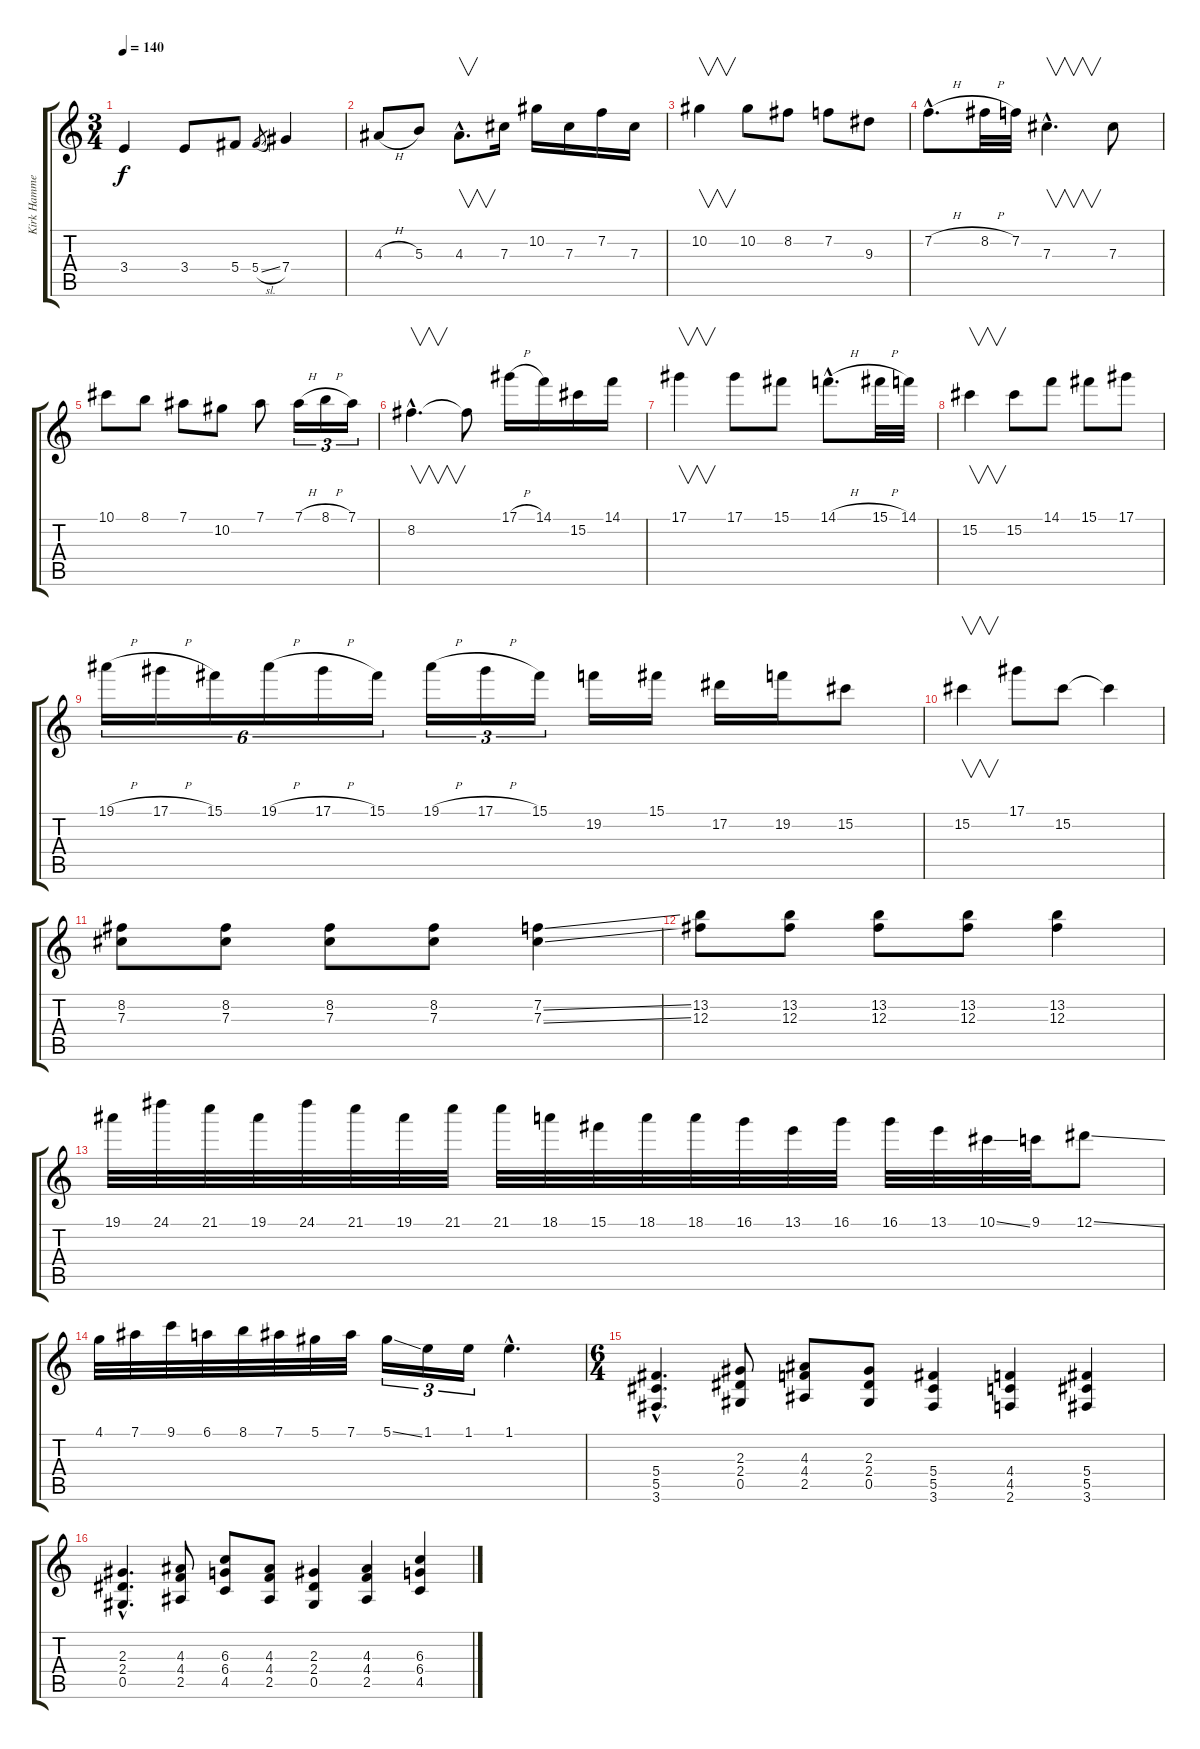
\track ("Kirk Hammet" "Kirk Hamme") {instrument electricguitarclean}
\staff {score tabs}
\tuning (Eb4 Bb3 Gb3 Db3 Ab2 Eb2) {hide}
\ts (3 4)
\tempo 140
\clef g2
\ks c
3.4.4{dy f} 3.4.8 5.4.8 5.4{sl}.8{gr} 7.4.4 |
4.3{h}.8 5.3.8 4.3{hac}.8{v d} 7.3.16{instrument distortionguitar} 10.2.16 7.3.16 7.2.16 7.3.16 |
10.2.4{v} 10.2.8 8.2.8 7.2.8 9.3.8 |
7.2{h hac}.8{d} 8.2{h}.32 7.2.32 7.3{hac}.4{v d} 7.3.8 |
10.1.8 8.1.8 7.1.8 10.2.8 7.1.8 7.1{h}.16{tu (3 2)} 8.1{h}.16{tu (3 2)} 7.1.16{tu (3 2)} |
8.2{hac}.4{v d} 8.2{t}.8 17.1{h}.16 14.1.16 15.2.16 14.1.16 |
17.1.4{v} 17.1.8 15.1.8 14.1{h hac}.8{d} 15.1{h}.32 14.1.32 |
15.2.4{v} 15.2.8 14.1.8 15.1.8 17.1.8 |
19.1{h}.16{tu (6 4)} 17.1{h}.16{tu (6 4)} 15.1.16{tu (6 4)} 19.1{h}.16{tu (6 4)} 17.1{h}.16{tu (6 4)} 15.1.16{tu (6 4)} 19.1{h}.16{tu (3 2)} 17.1{h}.16{tu (3 2)} 15.1.16{tu (3 2)} 19.2.16 15.1.16 17.2.16 19.2.16 15.2.8 |
15.2.4{v} 17.1.8 15.2.8 15.2{t}.4 |
(8.2 7.3).8 (8.2 7.3).8 (8.2 7.3).8 (8.2 7.3).8 (7.2{ss} 7.3{ss}).4 |
(13.2 12.3).8 (13.2 12.3).8 (13.2 12.3).8 (13.2 12.3).8 (13.2 12.3).4 |
19.1.32 24.1.32 21.1.32 19.1.32 24.1.32 21.1.32 19.1.32 21.1.32 21.1.32 18.1.32 15.1.32 18.1.32 18.1.32 16.1.32 13.1.32 16.1.32 16.1.32 13.1.32 10.1{ss}.32 9.1.32 12.1{ss}.8 |
4.1.32 7.1.32 9.1.32 6.1.32 8.1.32 7.1.32 5.1.32 7.1.32 5.1{ss}.16{tu (3 2)} 1.1.16{tu (3 2)} 1.1.16{tu (3 2)} 1.1{hac}.4{d} |
\ts (6 4)
(5.4{hac} 5.5{hac} 3.6{hac}).4{d} (2.3 2.4 0.5).8 (4.3 4.4 2.5).8 (2.3 2.4 0.5).8 (5.4 5.5 3.6).4 (4.4 4.5 2.6).4 (5.4 5.5 3.6).4 |
(2.3{hac} 2.4{hac} 0.5{hac}).4{d} (4.3 4.4 2.5).8 (6.3 6.4 4.5).8 (4.3 4.4 2.5).8 (2.3 2.4 0.5).4 (4.3 4.4 2.5).4 (6.3 6.4 4.5).4
